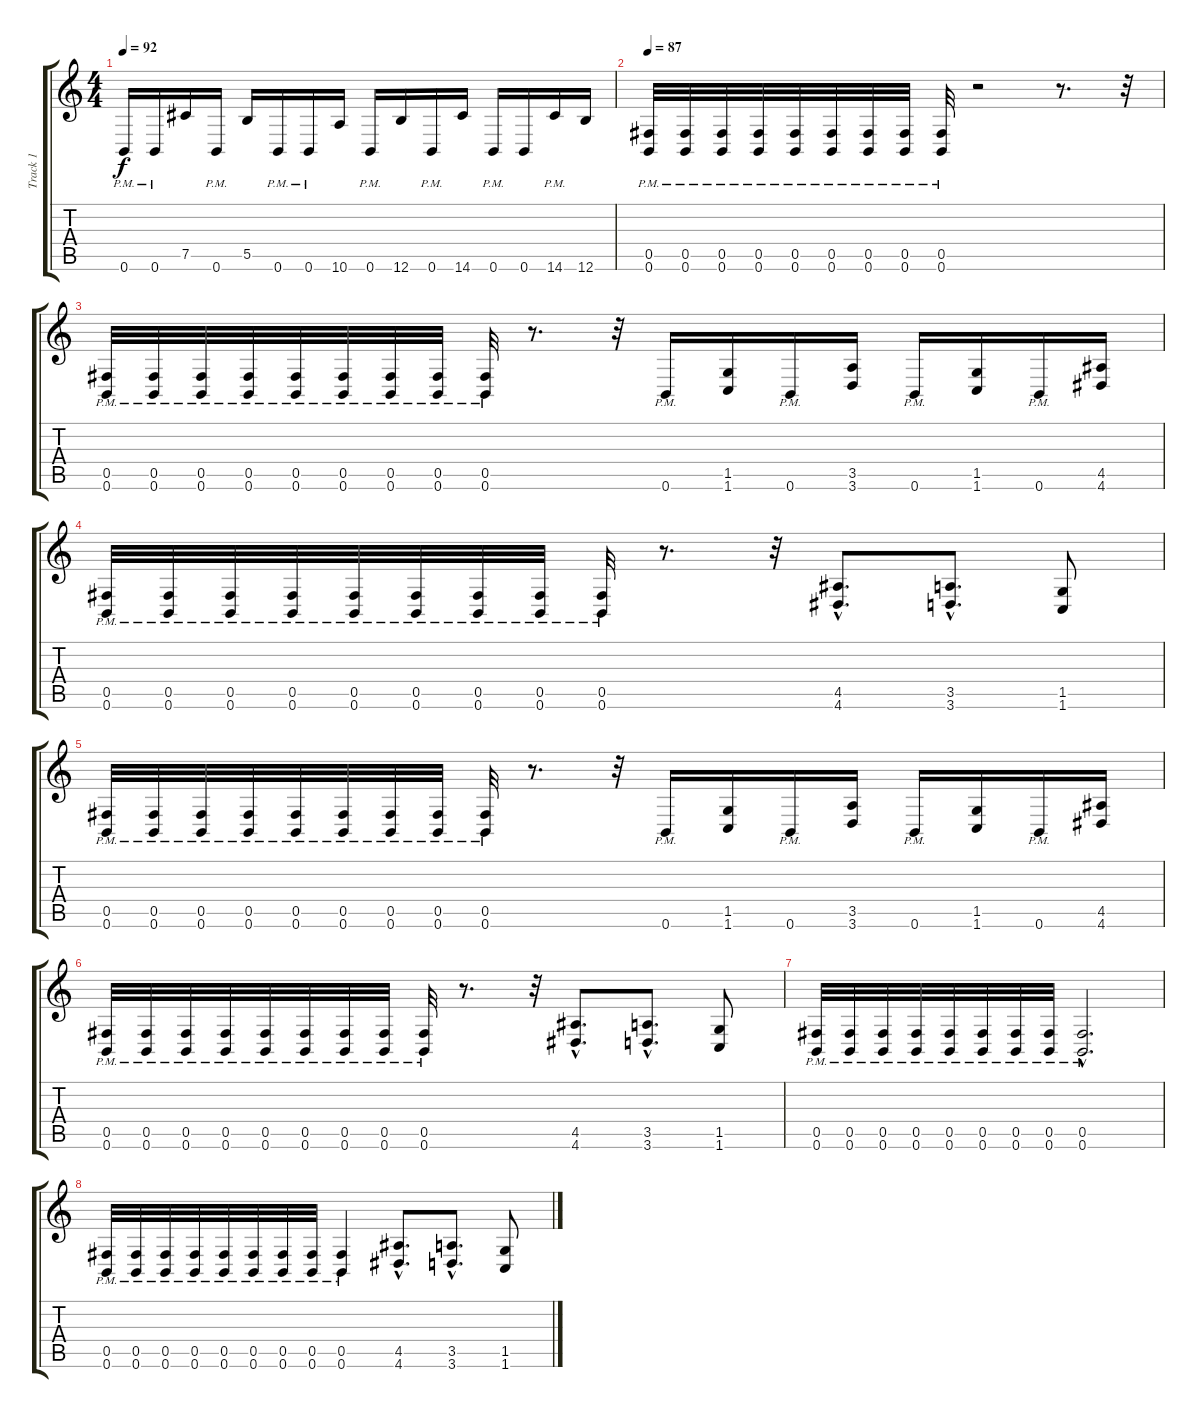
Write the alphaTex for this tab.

\track ("Track 1" "Track 1") {instrument distortionguitar}
\staff {score tabs}
\tuning (Db4 Ab3 E3 B2 Gb2 B1) {hide}
\ts (4 4)
\tempo 92
\clef g2
\ks c
0.6{pm}.16{dy f} 0.6{pm}.16 7.5.16 0.6{pm}.16 5.5.16 0.6{pm}.16 0.6{pm}.16 10.6.16 0.6{pm}.16 12.6.16 0.6{pm}.16 14.6.16 0.6{pm}.16 0.6.16 14.6{pm}.16 12.6.16 |
\tempo 87
(0.5{pm} 0.6{pm}).32 (0.5{pm} 0.6{pm}).32 (0.5{pm} 0.6{pm}).32 (0.5{pm} 0.6{pm}).32 (0.5{pm} 0.6{pm}).32 (0.5{pm} 0.6{pm}).32 (0.5{pm} 0.6{pm}).32 (0.5{pm} 0.6{pm}).32 (0.5{pm} 0.6{pm}).32 r.2 r.8{d} r.32 |
(0.5{pm} 0.6{pm}).32 (0.5{pm} 0.6{pm}).32 (0.5{pm} 0.6{pm}).32 (0.5{pm} 0.6{pm}).32 (0.5{pm} 0.6{pm}).32 (0.5{pm} 0.6{pm}).32 (0.5{pm} 0.6{pm}).32 (0.5{pm} 0.6{pm}).32 (0.5{pm} 0.6{pm}).32 r.8{d} r.32 0.6{pm}.16 (1.5 1.6).16 0.6{pm}.16 (3.5 3.6).16 0.6{pm}.16 (1.5 1.6).16 0.6{pm}.16 (4.5 4.6).16 |
(0.5{pm} 0.6{pm}).32 (0.5{pm} 0.6{pm}).32 (0.5{pm} 0.6{pm}).32 (0.5{pm} 0.6{pm}).32 (0.5{pm} 0.6{pm}).32 (0.5{pm} 0.6{pm}).32 (0.5{pm} 0.6{pm}).32 (0.5{pm} 0.6{pm}).32 (0.5{pm} 0.6{pm}).32 r.8{d} r.32 (4.5{hac} 4.6{hac}).8{d} (3.5{hac} 3.6{hac}).8{d} (1.5 1.6).8 |
(0.5{pm} 0.6{pm}).32 (0.5{pm} 0.6{pm}).32 (0.5{pm} 0.6{pm}).32 (0.5{pm} 0.6{pm}).32 (0.5{pm} 0.6{pm}).32 (0.5{pm} 0.6{pm}).32 (0.5{pm} 0.6{pm}).32 (0.5{pm} 0.6{pm}).32 (0.5{pm} 0.6{pm}).32 r.8{d} r.32 0.6{pm}.16 (1.5 1.6).16 0.6{pm}.16 (3.5 3.6).16 0.6{pm}.16 (1.5 1.6).16 0.6{pm}.16 (4.5 4.6).16 |
(0.5{pm} 0.6{pm}).32 (0.5{pm} 0.6{pm}).32 (0.5{pm} 0.6{pm}).32 (0.5{pm} 0.6{pm}).32 (0.5{pm} 0.6{pm}).32 (0.5{pm} 0.6{pm}).32 (0.5{pm} 0.6{pm}).32 (0.5{pm} 0.6{pm}).32 (0.5{pm} 0.6{pm}).32 r.8{d} r.32 (4.5{hac} 4.6{hac}).8{d} (3.5{hac} 3.6{hac}).8{d} (1.5 1.6).8 |
(0.5{pm} 0.6{pm}).32 (0.5{pm} 0.6{pm}).32 (0.5{pm} 0.6{pm}).32 (0.5{pm} 0.6{pm}).32 (0.5{pm} 0.6{pm}).32 (0.5{pm} 0.6{pm}).32 (0.5{pm} 0.6{pm}).32 (0.5{pm} 0.6{pm}).32 (0.5{hac pm} 0.6{hac pm}).2{d} |
(0.5{pm} 0.6{pm}).32 (0.5{pm} 0.6{pm}).32 (0.5{pm} 0.6{pm}).32 (0.5{pm} 0.6{pm}).32 (0.5{pm} 0.6{pm}).32 (0.5{pm} 0.6{pm}).32 (0.5{pm} 0.6{pm}).32 (0.5{pm} 0.6{pm}).32 (0.5{pm} 0.6{pm}).4 (4.5{hac} 4.6{hac}).8{d} (3.5{hac} 3.6{hac}).8{d} (1.5 1.6).8
